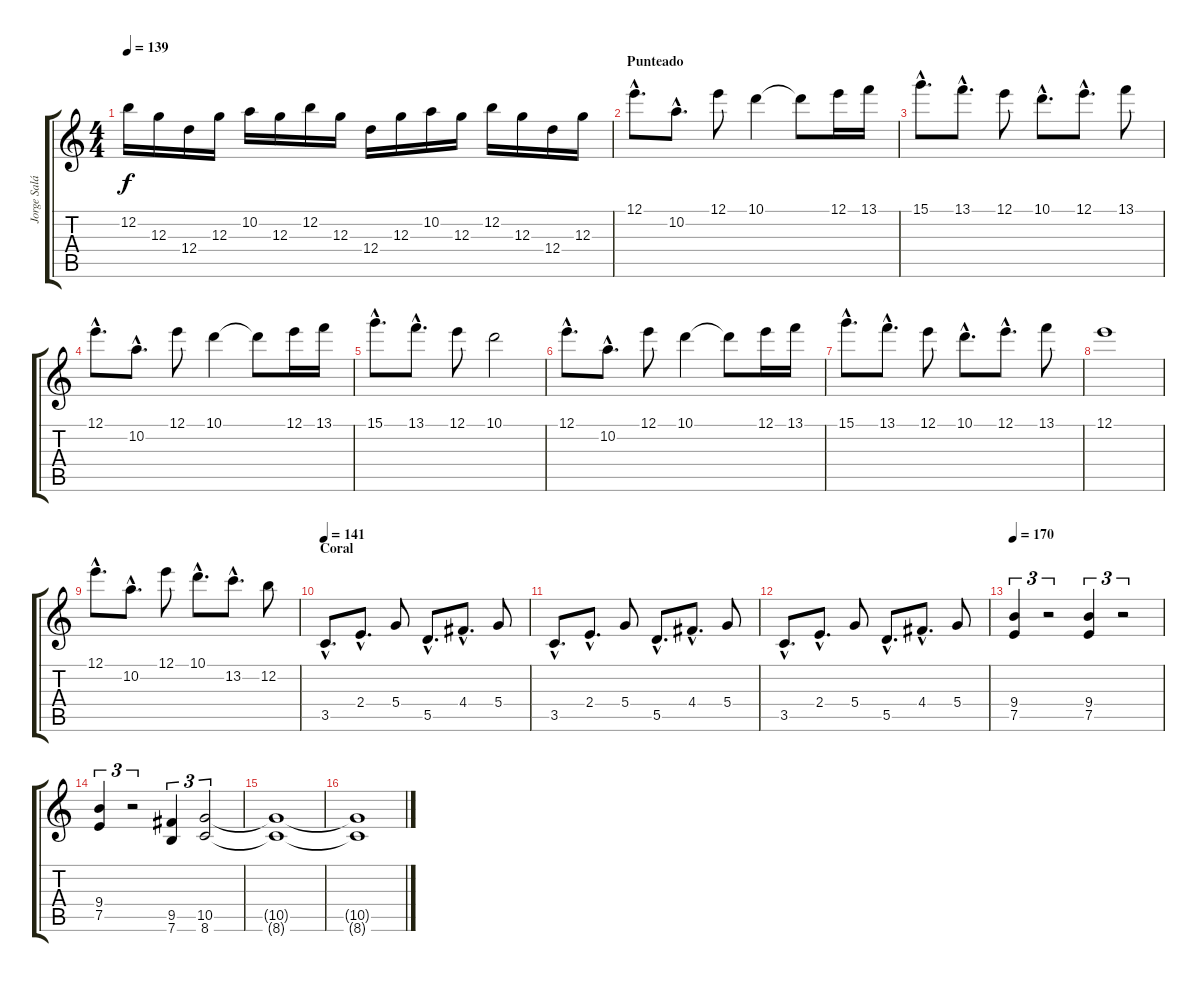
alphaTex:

\track ("Jorge Salán" "Jorge Salá") {instrument distortionguitar}
\staff {score tabs}
\tuning (E4 B3 G3 D3 A2 E2) {hide}
\ts (4 4)
\tempo 139
\clef g2
\ks c
12.2.16{dy f} 12.3.16 12.4.16 12.3.16 10.2.16 12.3.16 12.2.16 12.3.16 12.4.16 12.3.16 10.2.16 12.3.16 12.2.16 12.3.16 12.4.16 12.3.16 |
\section ("" "Punteado")
12.1{hac}.8{d volume 14} 10.2{hac}.8{d} 12.1.8 10.1.4 10.1{t}.8 12.1.16 13.1.16 |
15.1{hac}.8{d} 13.1{hac}.8{d} 12.1.8 10.1{hac}.8{d} 12.1{hac}.8{d} 13.1.8 |
12.1{hac}.8{d} 10.2{hac}.8{d} 12.1.8 10.1.4 10.1{t}.8 12.1.16 13.1.16 |
15.1{hac}.8{d} 13.1{hac}.8{d} 12.1.8 10.1.2 |
12.1{hac}.8{d} 10.2{hac}.8{d} 12.1.8 10.1.4 10.1{t}.8 12.1.16 13.1.16 |
15.1{hac}.8{d} 13.1{hac}.8{d} 12.1.8 10.1{hac}.8{d} 12.1{hac}.8{d} 13.1.8 |
12.1.1 |
12.1{hac}.8{d} 10.2{hac}.8{d} 12.1.8 10.1{hac}.8{d} 13.2{hac}.8{d} 12.2.8 |
\section ("" "Coral")
\tempo 141
3.5{hac}.8{d} 2.4{hac}.8{d} 5.4.8 5.5{hac}.8{d} 4.4{hac}.8{d} 5.4.8 |
3.5{hac}.8{d} 2.4{hac}.8{d} 5.4.8 5.5{hac}.8{d} 4.4{hac}.8{d} 5.4.8 |
3.5{hac}.8{d} 2.4{hac}.8{d} 5.4.8 5.5{hac}.8{d} 4.4{hac}.8{d} 5.4.8 |
\tempo 170
(9.4 7.5).4{tu (3 2)} r.2{tu (3 2)} (9.4 7.5).4{tu (3 2)} r.2{tu (3 2)} |
(9.4 7.5).4{tu (3 2)} r.2{tu (3 2)} (9.5 7.6).4{tu (3 2)} (10.5 8.6).2{tu (3 2) volume 13} |
(10.5{t} 8.6{t}).1{volume 3} |
(10.5{t} 8.6{t}).1
